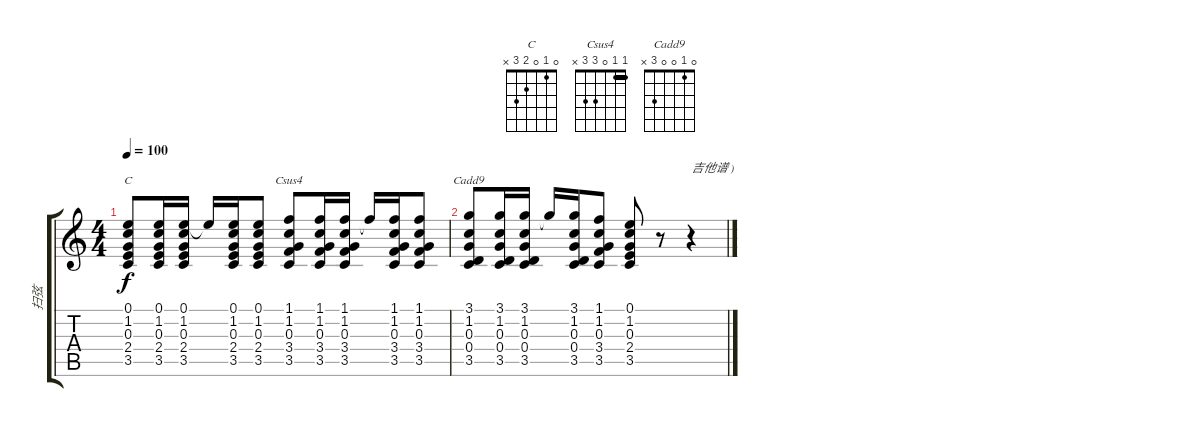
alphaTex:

\track ("扫弦" "扫弦") {instrument acousticguitarsteel}
\staff {score tabs}
\tuning (E4 B3 G3 D3 A2 E2) {hide}
\chord ("C" 0 1 0 2 3 x)
\chord ("Csus4" 1 1 0 3 3 x) {barre 1}
\chord ("Cadd9" 0 1 0 0 3 x)
\ts (4 4)
\tempo 100
\clef g2
\ks c
(0.1 1.2 0.3 2.4 3.5).8{ch "C" dy f} (0.1 1.2 0.3 2.4 3.5).16 (0.1 1.2 0.3 2.4 3.5).16 0.1{t}.16 (0.1 1.2 0.3 2.4 3.5).16 (0.1 1.2 0.3 2.4 3.5).8 (1.1 1.2 0.3 3.4 3.5).8{ch "Csus4"} (1.1 1.2 0.3 3.4 3.5).16 (1.1 1.2 0.3 3.4 3.5).16 1.1{t}.16 (1.1 1.2 0.3 3.4 3.5).16 (1.1 1.2 0.3 3.4 3.5).8 |
(3.1 1.2 0.3 0.4 3.5).8{ch "Cadd9"} (3.1 1.2 0.3 0.4 3.5).16 (3.1 1.2 0.3 0.4 3.5).16 3.1{t}.16 (3.1 1.2 0.3 0.4 3.5).16 (1.1 1.2 0.3 3.4 3.5).8 (0.1 1.2 0.3 2.4 3.5).8 r.8 r.4{txt "吉他谱 )"}
